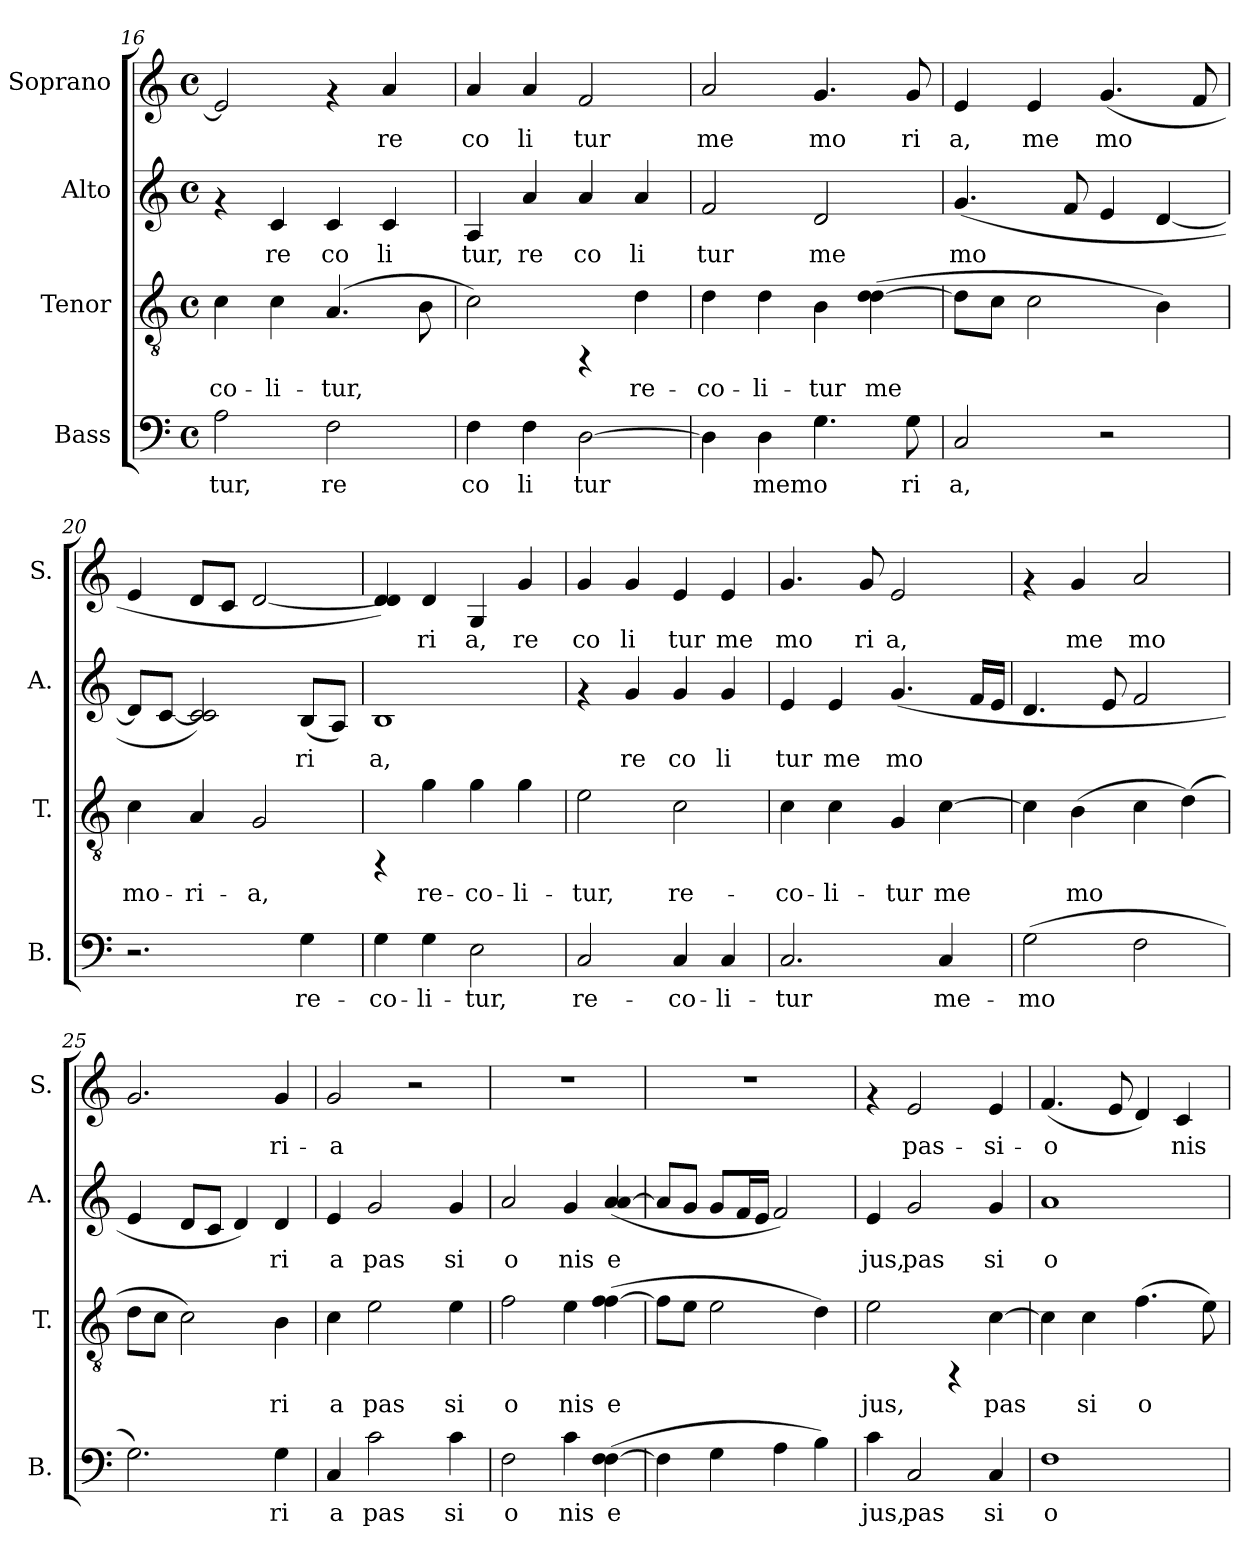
**kern	**text	**kern	**text	**kern	**text	**kern	**text
*part4	*part4	*part3	*part3	*part2	*part2	*part1	*part1
*staff4	*staff4	*staff3	*staff3	*staff2	*staff2	*staff1	*staff1
*I"Bass	*	*I"Tenor	*	*I"Alto	*	*I"Soprano	*
*I'B.	*	*I'T.	*	*I'A.	*	*I'S.	*
*clefF4	*	*clefGv2	*	*clefG2	*	*clefG2	*
*k[]	*	*k[]	*	*k[]	*	*k[]	*
*C:	*	*C:	*	*C:	*	*C:	*
*M4/4	*	*M4/4	*	*M4/4	*	*M4/4	*
*met(c)	*	*met(c)	*	*met(c)	*	*met(c)	*
=16	=16	=16	=16	=16	=16	=16	=16
!	!LO:LY:b:cj	!	!LO:LY:b:cj	!	!	!	!LO:LY:b:cj
2A\	tur,	4c\	-co-	4rf	.	2e/]	.
!	!	!	!LO:LY:b:cj	!	!LO:LY:b:cj	!	!
.	.	4c\	-li-	4c/	re	.	.
!	!LO:LY:b:cj	!	!LO:LY:b:cj	!	!LO:LY:b:cj	!	!
2F\	re	(>4.A/	-tur,	4c/	co	4rf	.
!	!	!	!	!	!LO:LY:b:cj	!	!LO:LY:b:cj
.	.	.	.	4c/	li	4a/	re
!	!	!	!LO:LY:b:cj	!	!	!	!
.	.	8B\	.	.	.	.	.
=17	=17	=17	=17	=17	=17	=17	=17
!	!LO:LY:b:cj	!	!LO:LY:b:cj	!	!LO:LY:b:cj	!	!LO:LY:b:cj
4F\	co	2c\)	.	4A/	tur,	4a/	co
!	!LO:LY:b:cj	!	!	!	!LO:LY:b:cj	!	!LO:LY:b:cj
4F\	li	.	.	4a/	re	4a/	li
!	!LO:LY:b:cj	!	!	!	!LO:LY:b:cj	!	!LO:LY:b:cj
[>2D\	tur	4rFF	.	4a/	co	2f/	tur
!	!	!	!LO:LY:b:cj	!	!LO:LY:b:cj	!	!
.	.	4d\	re-	4a/	li	.	.
=18	=18	=18	=18	=18	=18	=18	=18
!	!LO:LY:b:cj	!	!LO:LY:b:cj	!	!LO:LY:b:cj	!	!LO:LY:b:cj
4D\]	.	4d\	-co-	2f/	tur	2a/	me
!	!LO:LY:b:cj	!	!LO:LY:b:cj	!	!	!	!
4D\	memo	4d\	-li-	.	.	.	.
!	!LO:LY:b:cj	!	!LO:LY:b:cj	!	!LO:LY:b:cj	!	!LO:LY:b:cj
4.G\	.	4B\	-tur	2d/	me	4.g/	mo
!	!	!	!LO:LY:b:cj	!	!	!	!
.	.	(>4d\ [>4d\	me-	.	.	.	.
!	!LO:LY:b:cj	!	!	!	!	!	!LO:LY:b:cj
8G\	ri	.	.	.	.	8g/	ri
!!LO:PB:g=z
=19	=19	=19	=19	=19	=19	=19	=19
!	!LO:LY:b:cj	!	!LO:LY:b:cj	!	!LO:LY:b:cj	!	!LO:LY:b:cj
2C/	a,	8d\L]	--	(<4.g/	mo	4e/	a,
!	!	!	!LO:LY:b:cj	!	!	!	!
.	.	8c\J	--	.	.	.	.
!	!	!	!LO:LY:b:cj	!	!	!	!LO:LY:b:cj
.	.	2c\	--	.	.	4e/	me
!	!	!	!	!	!LO:LY:b:cj	!	!
.	.	.	.	8f/	.	.	.
!	!	!	!	!	!LO:LY:b:cj	!	!LO:LY:b:cj
2r	.	.	.	4e/	.	(<4.g/	mo
!	!	!	!LO:LY:b:cj	!	!LO:LY:b:cj	!	!
.	.	4B\)	--	[<4d/	.	.	.
!	!	!	!	!	!	!	!LO:LY:b:cj
.	.	.	.	.	.	8f/	.
=20	=20	=20	=20	=20	=20	=20	=20
!	!	!	!LO:LY:b:cj	!	!LO:LY:b:cj	!	!LO:LY:b:cj
2.r	.	4c\	-mo-	8d/L]	.	4e/	.
!	!	!	!	!	!LO:LY:b:cj	!	!
.	.	.	.	[<8c/J	.	.	.
!	!	!	!LO:LY:b:cj	!	!LO:LY:b:cj	!	!LO:LY:b:cj
.	.	4A/	-ri-	2c/ 2c/])	.	8d/L	.
!	!	!	!	!	!	!	!LO:LY:b:cj
.	.	.	.	.	.	8c/J	.
!	!	!	!LO:LY:b:cj	!	!	!	!LO:LY:b:cj
.	.	2G/	-a,	.	.	[<2d/	.
!	!LO:LY:b:cj	!	!	!	!LO:LY:b:cj	!	!
4G\	re-	.	.	(<8B/L	ri	.	.
!	!	!	!	!	!LO:LY:b:cj	!	!
.	.	.	.	8A/J)	.	.	.
=21	=21	=21	=21	=21	=21	=21	=21
!	!LO:LY:b:cj	!	!	!	!LO:LY:b:cj	!	!LO:LY:b:cj
4G\	-co-	4rFF	.	1B	a,	4d/ 4d/])	.
!	!LO:LY:b:cj	!	!LO:LY:b:cj	!	!	!	!LO:LY:b:cj
4G\	-li-	4g\	re-	.	.	4d/	ri
!	!LO:LY:b:cj	!	!LO:LY:b:cj	!	!	!	!LO:LY:b:cj
2E\	-tur,	4g\	-co-	.	.	4G/	a,
!	!	!	!LO:LY:b:cj	!	!	!	!LO:LY:b:cj
.	.	4g\	-li-	.	.	4g/	re
=22	=22	=22	=22	=22	=22	=22	=22
!	!LO:LY:b:cj	!	!LO:LY:b:cj	!	!	!	!LO:LY:b:cj
2C/	re-	2e\	-tur,	4rf	.	4g/	co
!	!	!	!	!	!LO:LY:b:cj	!	!LO:LY:b:cj
.	.	.	.	4g/	re	4g/	li
!	!LO:LY:b:cj	!	!LO:LY:b:cj	!	!LO:LY:b:cj	!	!LO:LY:b:cj
4C/	-co-	2c\	re-	4g/	co	4e/	tur
!	!LO:LY:b:cj	!	!	!	!LO:LY:b:cj	!	!LO:LY:b:cj
4C/	-li-	.	.	4g/	li	4e/	me
=23	=23	=23	=23	=23	=23	=23	=23
!	!LO:LY:b:cj	!	!LO:LY:b:cj	!	!LO:LY:b:cj	!	!LO:LY:b:cj
2.C/	-tur	4c\	-co-	4e/	tur	4.g/	mo
!	!	!	!LO:LY:b:cj	!	!LO:LY:b:cj	!	!
.	.	4c\	-li-	4e/	me	.	.
!	!	!	!	!	!	!	!LO:LY:b:cj
.	.	.	.	.	.	8g/	ri
!	!	!	!LO:LY:b:cj	!	!LO:LY:b:cj	!	!LO:LY:b:cj
.	.	4G/	-tur	(<4.g/	mo	2e/	a,
!	!LO:LY:b:cj	!	!LO:LY:b:cj	!	!	!	!
4C/	me-	[>4c\	me-	.	.	.	.
!	!	!	!	!	!LO:LY:b:cj	!	!
.	.	.	.	16f/L	.	.	.
!	!	!	!	!	!LO:LY:b:cj	!	!
.	.	.	.	16e/J	.	.	.
=24	=24	=24	=24	=24	=24	=24	=24
!	!LO:LY:b:cj	!	!LO:LY:b:cj	!	!LO:LY:b:cj	!	!
(>2G\	-mo-	4c\]	--	4.d/	.	4rf	.
!	!	!	!LO:LY:b:cj	!	!	!	!LO:LY:b:cj
.	.	(>4B\	-mo-	.	.	4g/	me
!	!	!	!	!	!LO:LY:b:cj	!	!
.	.	.	.	8e/	.	.	.
!	!LO:LY:b:cj	!	!LO:LY:b:cj	!	!LO:LY:b:cj	!	!LO:LY:b:cj
2F\	--	4c\	--	2f/	.	2a/	mo
!	!	!	!LO:LY:b:cj	!	!	!	!
.	.	(>4d\)	--	.	.	.	.
!!LO:LB:g=z
=25	=25	=25	=25	=25	=25	=25	=25
!	!LO:LY:b:cj	!	!LO:LY:b:cj	!	!LO:LY:b:cj	!	!LO:LY:b:cj
2.G\)	--	8d\L	--	4e/	.	2.g/	.
!	!	!	!LO:LY:b:cj	!	!	!	!
.	.	8c\J	--	.	.	.	.
!	!	!	!LO:LY:b:cj	!	!LO:LY:b:cj	!	!
.	.	2c\)	--	8d/L	.	.	.
!	!	!	!	!	!LO:LY:b:cj	!	!
.	.	.	.	8c/J	.	.	.
!	!	!	!	!	!LO:LY:b:cj	!	!
.	.	.	.	4d/)	.	.	.
!	!LO:LY:b:cj	!	!LO:LY:b:cj	!	!LO:LY:b:cj	!	!LO:LY:b:cj
4G\	-ri	4B\	-ri	4d/	ri	4g/	ri-
=26	=26	=26	=26	=26	=26	=26	=26
!	!LO:LY:b:cj	!	!LO:LY:b:cj	!	!LO:LY:b:cj	!	!LO:LY:b:cj
4C/	a	4c\	a	4e/	a	2g/	-a
!	!LO:LY:b:cj	!	!LO:LY:b:cj	!	!LO:LY:b:cj	!	!
2c\	pas	2e\	pas	2g/	pas	.	.
.	.	.	.	.	.	2r	.
!	!LO:LY:b:cj	!	!LO:LY:b:cj	!	!LO:LY:b:cj	!	!
4c\	si	4e\	si	4g/	si	.	.
=27	=27	=27	=27	=27	=27	=27	=27
!	!LO:LY:b:cj	!	!LO:LY:b:cj	!	!LO:LY:b:cj	!	!
2F\	o	2f\	o	2a/	o	1r	.
!	!LO:LY:b:cj	!	!LO:LY:b:cj	!	!LO:LY:b:cj	!	!
4c\	nis	4e\	nis	4g/	nis	.	.
!	!LO:LY:b:cj	!	!LO:LY:b:cj	!	!LO:LY:b:cj	!	!
(>4F\ [>4F\	e	(>4f\ [>4f\	e	(<4a/ [<4a/	e	.	.
=28	=28	=28	=28	=28	=28	=28	=28
!	!LO:LY:b:cj	!	!LO:LY:b:cj	!	!LO:LY:b:cj	!	!
4F\]	.	8f\L]	.	8a/L]	.	1r	.
!	!	!	!LO:LY:b:cj	!	!LO:LY:b:cj	!	!
.	.	8e\J	.	8g/J	.	.	.
!	!LO:LY:b:cj	!	!LO:LY:b:cj	!	!LO:LY:b:cj	!	!
4G\	.	2e\	.	8g/L	.	.	.
!	!	!	!	!	!LO:LY:b:cj	!	!
.	.	.	.	16f/	.	.	.
!	!	!	!	!	!LO:LY:b:cj	!	!
.	.	.	.	16e/J	.	.	.
!	!LO:LY:b:cj	!	!	!	!LO:LY:b:cj	!	!
4A\	.	.	.	2f/)	.	.	.
!	!LO:LY:b:cj	!	!LO:LY:b:cj	!	!	!	!
4B\)	.	4d\)	.	.	.	.	.
=29	=29	=29	=29	=29	=29	=29	=29
!	!LO:LY:b:cj	!	!LO:LY:b:cj	!	!LO:LY:b:cj	!	!
4c\	jus,	2e\	jus,	4e/	jus,	4rf	.
!	!LO:LY:b:cj	!	!	!	!LO:LY:b:cj	!	!LO:LY:b:cj
2C/	pas	.	.	2g/	pas	2e/	pas-
.	.	4rFF	.	.	.	.	.
!	!LO:LY:b:cj	!	!LO:LY:b:cj	!	!LO:LY:b:cj	!	!LO:LY:b:cj
4C/	si	[>4c\	pas	4g/	si	4e/	-si-
=30	=30	=30	=30	=30	=30	=30	=30
!	!LO:LY:b:cj	!	!LO:LY:b:cj	!	!LO:LY:b:cj	!	!LO:LY:b:cj
1F	o	4c\]	.	1a	o	(<4.f/	-o-
!	!	!	!LO:LY:b:cj	!	!	!	!
.	.	4c\	si	.	.	.	.
!	!	!	!	!	!	!	!LO:LY:b:cj
.	.	.	.	.	.	8e/	--
!	!	!	!LO:LY:b:cj	!	!	!	!LO:LY:b:cj
.	.	(>4.f\	o	.	.	4d/)	--
!	!	!	!	!	!	!	!LO:LY:b:cj
.	.	.	.	.	.	4c/	-nis
!	!	!	!LO:LY:b:cj	!	!	!	!
.	.	8e\)	.	.	.	.	.
=	=	=	=	=	=	=	=
*-	*-	*-	*-	*-	*-	*-	*-
